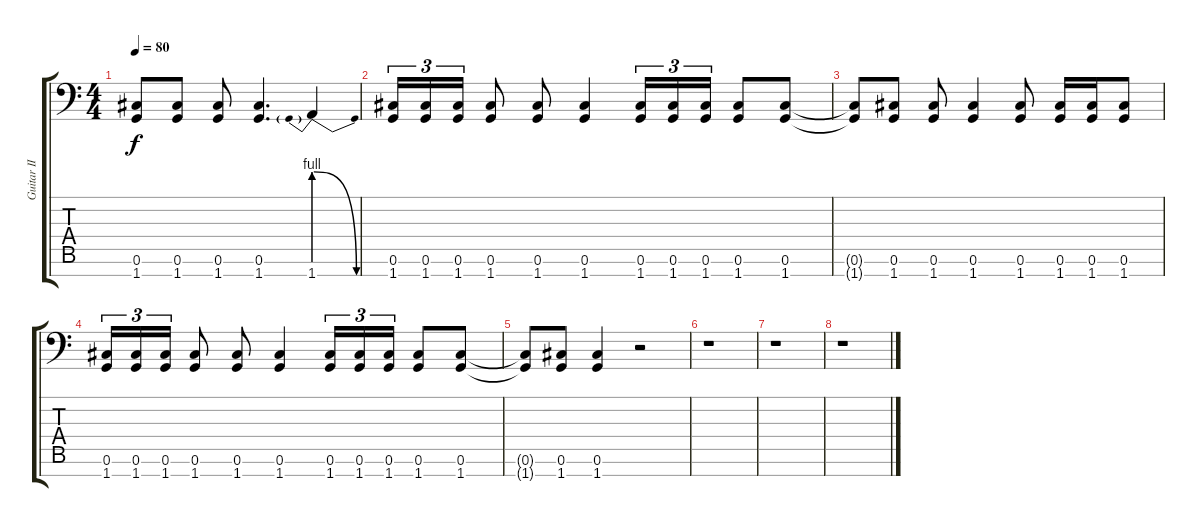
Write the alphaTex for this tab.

\track ("Guitar II" "Guitar II") {instrument distortionguitar}
\staff {score tabs}
\tuning (Db4 Ab3 E3 B2 Gb2 Db2 Gb1) {hide}
\ts (4 4)
\tempo 80
\clef f4
\ks c
(0.6{t} 1.7{t}).8{dy f} (0.6 1.7).8 (0.6 1.7).8 (0.6 1.7).4{d} 1.7{be (prebendrelease 0 4 60 0)}.4 |
(0.6 1.7).16{tu (3 2)} (0.6 1.7).16{tu (3 2)} (0.6 1.7).16{tu (3 2)} (0.6 1.7).8 (0.6 1.7).8 (0.6 1.7).4 (0.6 1.7).16{tu (3 2)} (0.6 1.7).16{tu (3 2)} (0.6 1.7).16{tu (3 2)} (0.6 1.7).8 (0.6 1.7).8 |
(0.6{t} 1.7{t}).8 (0.6 1.7).8 (0.6 1.7).8 (0.6 1.7).4 (0.6 1.7).8 (0.6 1.7).16 (0.6 1.7).16 (0.6 1.7).8 |
(0.6 1.7).16{tu (3 2)} (0.6 1.7).16{tu (3 2)} (0.6 1.7).16{tu (3 2)} (0.6 1.7).8 (0.6 1.7).8 (0.6 1.7).4 (0.6 1.7).16{tu (3 2)} (0.6 1.7).16{tu (3 2)} (0.6 1.7).16{tu (3 2)} (0.6 1.7).8 (0.6 1.7).8 |
(0.6{t} 1.7{t}).8 (0.6 1.7).8 (0.6 1.7).4 r.2 |
r.1 |
r.1 |
r.1
